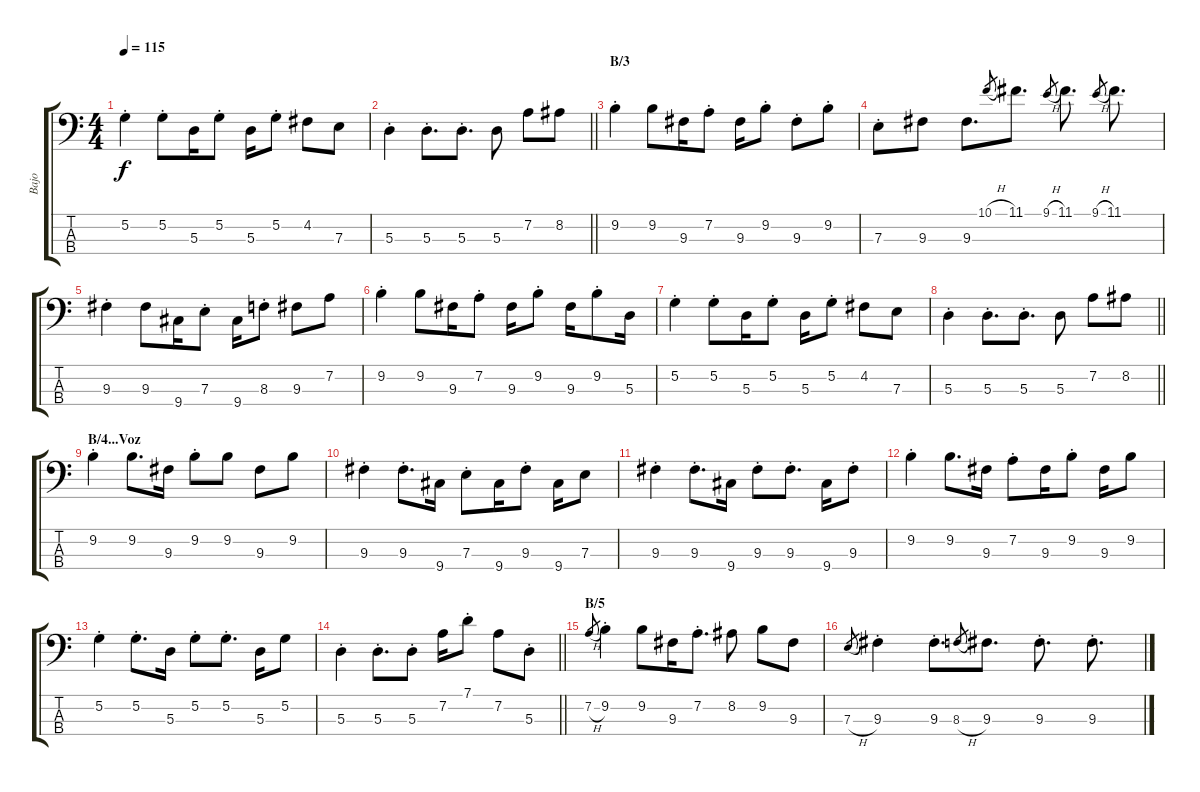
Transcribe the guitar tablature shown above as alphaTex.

\track ("Bajo" "Bajo") {instrument electricbassfinger}
\staff {score tabs}
\tuning (G2 D2 A1 E1) {hide}
\ts (4 4)
\tempo 115
\clef f4
\ks c
5.2{st}.4{dy f} 5.2{st}.8 5.3.16 5.2{st}.8 5.3.16 5.2{st}.8 4.2.8 7.3.8 |
\barLineRight lightlight
5.3{st}.4 5.3{st}.8{d} 5.3{st}.8{d} 5.3.8 7.2.8 8.2.8 |
\section ("" "B/3")
9.2{st}.4 9.2.8 9.3.16 7.2{st}.8 9.3.16 9.2{st}.8 9.3{st}.8 9.2{st}.8 |
7.3{st}.8 9.3.8 9.3.8{d} 10.1{h}.8{gr} 11.1.8{d} 9.1{h}.8{gr} 11.1.8{d} 9.1{h}.8{gr} 11.1.8{d} |
9.3{st}.4 9.3.8 9.4.16 7.3{st}.8 9.4.16 8.3{st}.8 9.3.8 7.2.8 |
9.2{st}.4 9.2.8 9.3.16 7.2{st}.8 9.3.16 9.2{st}.8 9.3.16 9.2{st}.8 5.3.16 |
5.2{st}.4 5.2{st}.8 5.3.16 5.2{st}.8 5.3.16 5.2{st}.8 4.2.8 7.3.8 |
\barLineRight lightlight
5.3{st}.4 5.3{st}.8{d} 5.3{st}.8{d} 5.3.8 7.2.8 8.2.8 |
\section ("" "B/4...Voz")
9.2{st}.4 9.2.8{d} 9.3.16 9.2{st}.8 9.2.8 9.3.8 9.2.8 |
9.3{st}.4 9.3{st}.8{d} 9.4.16 7.3{st}.8 9.4.16 9.3{st}.8 9.4.16 7.3.8 |
9.3{st}.4 9.3{st}.8{d} 9.4.16 9.3{st}.8 9.3{st}.8{d} 9.4.16 9.3{st}.8 |
9.2{st}.4 9.2.8{d} 9.3.16 7.2{st}.8 9.3.16 9.2{st}.8 9.3.16 9.2.8 |
5.2{st}.4 5.2{st}.8{d} 5.3.16 5.2{st}.8 5.2{st}.8{d} 5.3.16 5.2.8 |
\barLineRight lightlight
5.3{st}.4 5.3{st}.8{d} 5.3{st}.8 7.2.16 7.1{st}.8 7.2.8 5.3{st}.8 |
\section ("" "B/5")
7.2{h}.8{gr} 9.2{st}.4 9.2.8 9.3.16 7.2{st}.8{d} 8.2.8 9.2.8 9.3.8 |
7.3{h}.8{gr} 9.3{st}.4 9.3{st}.8{d} 8.3{h}.8{gr} 9.3.8{d} 9.3{st}.8{d} 9.3{st}.8{d}
